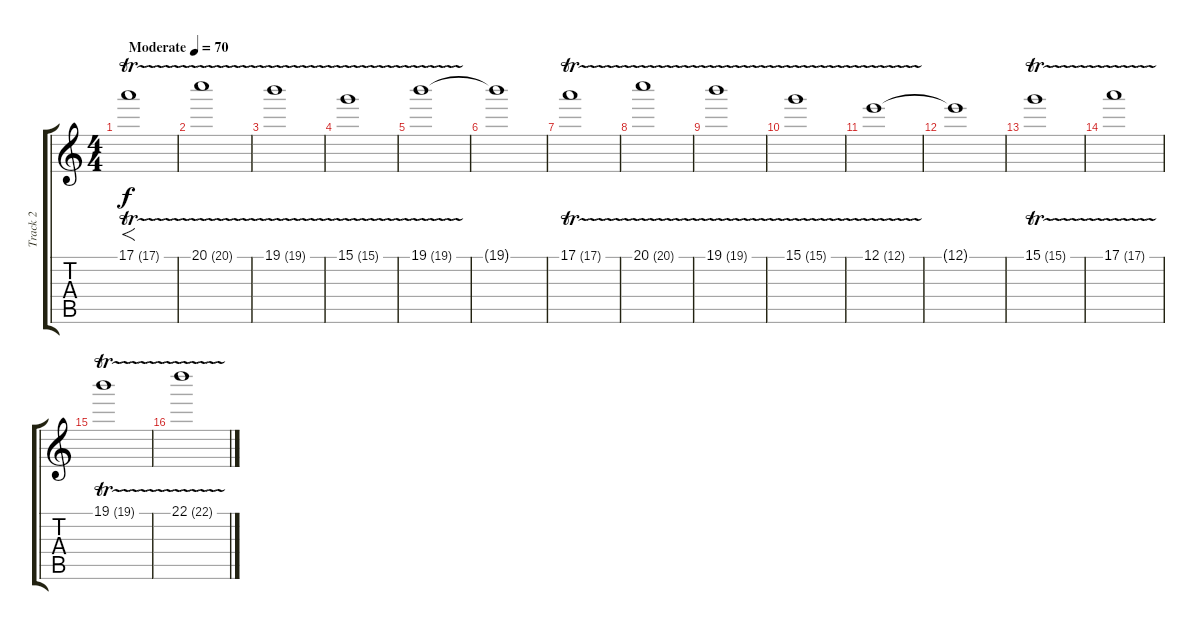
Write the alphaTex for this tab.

\track ("Track 2" "Track 2") {instrument distortionguitar}
\staff {score tabs}
\tuning (E4 B3 G3 D3 A2 E2) {hide}
\ts (4 4)
\tempo (70 "Moderate")
\clef g2
\ks c
17.1{tr (17 64)}.1{f dy f instrument distortionguitar} |
20.1{tr (20 64)}.1 |
19.1{tr (19 64)}.1 |
15.1{tr (15 64)}.1 |
19.1{tr (19 64)}.1{volume 5} |
19.1{t}.1 |
17.1{tr (17 64)}.1{volume 13} |
20.1{tr (20 64)}.1 |
19.1{tr (19 64)}.1 |
15.1{tr (15 64)}.1 |
12.1{tr (12 64)}.1{volume 4} |
12.1{t}.1 |
15.1{tr (15 64)}.1{volume 13} |
17.1{tr (17 64)}.1 |
19.1{tr (19 64)}.1 |
22.1{tr (22 64)}.1
